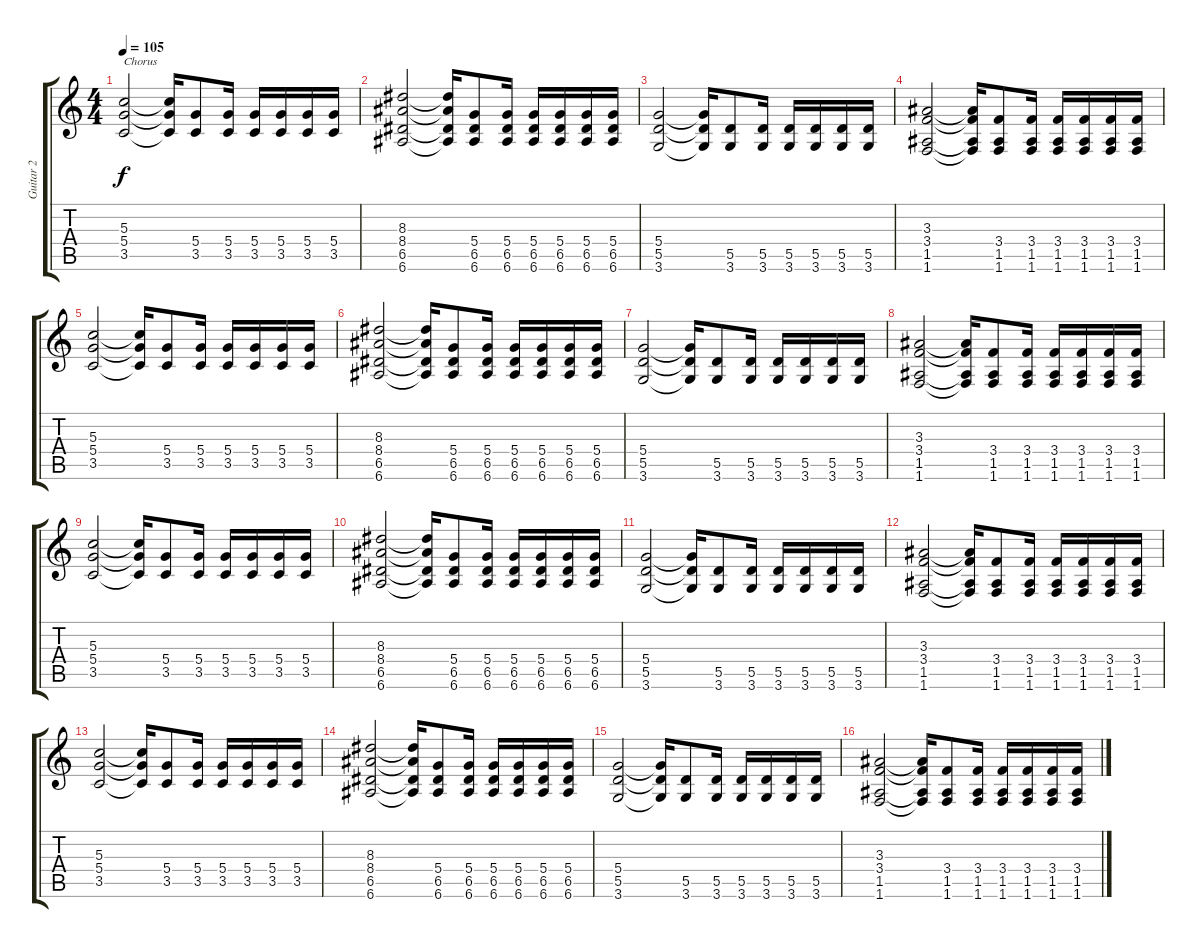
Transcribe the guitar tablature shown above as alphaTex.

\track ("Guitar 2" "Guitar 2") {instrument distortionguitar}
\staff {score tabs}
\tuning (E4 B3 G3 D3 A2 E2) {hide}
\ts (4 4)
\tempo 105
\clef g2
\ks c
(5.3 5.4 3.5).2{txt "Chorus" dy f volume 14 balance 4 instrument distortionguitar} (5.3{t} 5.4{t} 3.5{t}).16 (5.4 3.5).8 (5.4 3.5).16 (5.4 3.5).16 (5.4 3.5).16 (5.4 3.5).16 (5.4 3.5).16 |
(8.3 8.4 6.5 6.6).2 (8.3{t} 8.4{t} 6.5{t} 6.6{t}).16 (5.4 6.5 6.6).8 (5.4 6.5 6.6).16 (5.4 6.5 6.6).16 (5.4 6.5 6.6).16 (5.4 6.5 6.6).16 (5.4 6.5 6.6).16 |
(5.4 5.5 3.6).2 (5.4{t} 5.5{t} 3.6{t}).16 (5.5 3.6).8 (5.5 3.6).16 (5.5 3.6).16 (5.5 3.6).16 (5.5 3.6).16 (5.5 3.6).16 |
(3.3 3.4 1.5 1.6).2 (3.3{t} 3.4{t} 1.5{t} 1.6{t}).16 (3.4 1.5 1.6).8 (3.4 1.5 1.6).16 (3.4 1.5 1.6).16 (3.4 1.5 1.6).16 (3.4 1.5 1.6).16 (3.4 1.5 1.6).16 |
(5.3 5.4 3.5).2{volume 14 balance 4 instrument distortionguitar} (5.3{t} 5.4{t} 3.5{t}).16 (5.4 3.5).8 (5.4 3.5).16 (5.4 3.5).16 (5.4 3.5).16 (5.4 3.5).16 (5.4 3.5).16 |
(8.3 8.4 6.5 6.6).2 (8.3{t} 8.4{t} 6.5{t} 6.6{t}).16 (5.4 6.5 6.6).8 (5.4 6.5 6.6).16 (5.4 6.5 6.6).16 (5.4 6.5 6.6).16 (5.4 6.5 6.6).16 (5.4 6.5 6.6).16 |
(5.4 5.5 3.6).2 (5.4{t} 5.5{t} 3.6{t}).16 (5.5 3.6).8 (5.5 3.6).16 (5.5 3.6).16 (5.5 3.6).16 (5.5 3.6).16 (5.5 3.6).16 |
(3.3 3.4 1.5 1.6).2 (3.3{t} 3.4{t} 1.5{t} 1.6{t}).16 (3.4 1.5 1.6).8 (3.4 1.5 1.6).16 (3.4 1.5 1.6).16 (3.4 1.5 1.6).16 (3.4 1.5 1.6).16 (3.4 1.5 1.6).16 |
(5.3 5.4 3.5).2{volume 14 balance 4 instrument distortionguitar} (5.3{t} 5.4{t} 3.5{t}).16 (5.4 3.5).8 (5.4 3.5).16 (5.4 3.5).16 (5.4 3.5).16 (5.4 3.5).16 (5.4 3.5).16 |
(8.3 8.4 6.5 6.6).2 (8.3{t} 8.4{t} 6.5{t} 6.6{t}).16 (5.4 6.5 6.6).8 (5.4 6.5 6.6).16 (5.4 6.5 6.6).16 (5.4 6.5 6.6).16 (5.4 6.5 6.6).16 (5.4 6.5 6.6).16 |
(5.4 5.5 3.6).2 (5.4{t} 5.5{t} 3.6{t}).16 (5.5 3.6).8 (5.5 3.6).16 (5.5 3.6).16 (5.5 3.6).16 (5.5 3.6).16 (5.5 3.6).16 |
(3.3 3.4 1.5 1.6).2 (3.3{t} 3.4{t} 1.5{t} 1.6{t}).16 (3.4 1.5 1.6).8 (3.4 1.5 1.6).16 (3.4 1.5 1.6).16 (3.4 1.5 1.6).16 (3.4 1.5 1.6).16 (3.4 1.5 1.6).16 |
(5.3 5.4 3.5).2{volume 14 balance 4 instrument distortionguitar} (5.3{t} 5.4{t} 3.5{t}).16 (5.4 3.5).8 (5.4 3.5).16 (5.4 3.5).16 (5.4 3.5).16 (5.4 3.5).16 (5.4 3.5).16 |
(8.3 8.4 6.5 6.6).2 (8.3{t} 8.4{t} 6.5{t} 6.6{t}).16 (5.4 6.5 6.6).8 (5.4 6.5 6.6).16 (5.4 6.5 6.6).16 (5.4 6.5 6.6).16 (5.4 6.5 6.6).16 (5.4 6.5 6.6).16 |
(5.4 5.5 3.6).2 (5.4{t} 5.5{t} 3.6{t}).16 (5.5 3.6).8 (5.5 3.6).16 (5.5 3.6).16 (5.5 3.6).16 (5.5 3.6).16 (5.5 3.6).16 |
(3.3 3.4 1.5 1.6).2 (3.3{t} 3.4{t} 1.5{t} 1.6{t}).16 (3.4 1.5 1.6).8 (3.4 1.5 1.6).16 (3.4 1.5 1.6).16 (3.4 1.5 1.6).16 (3.4 1.5 1.6).16 (3.4 1.5 1.6).16
